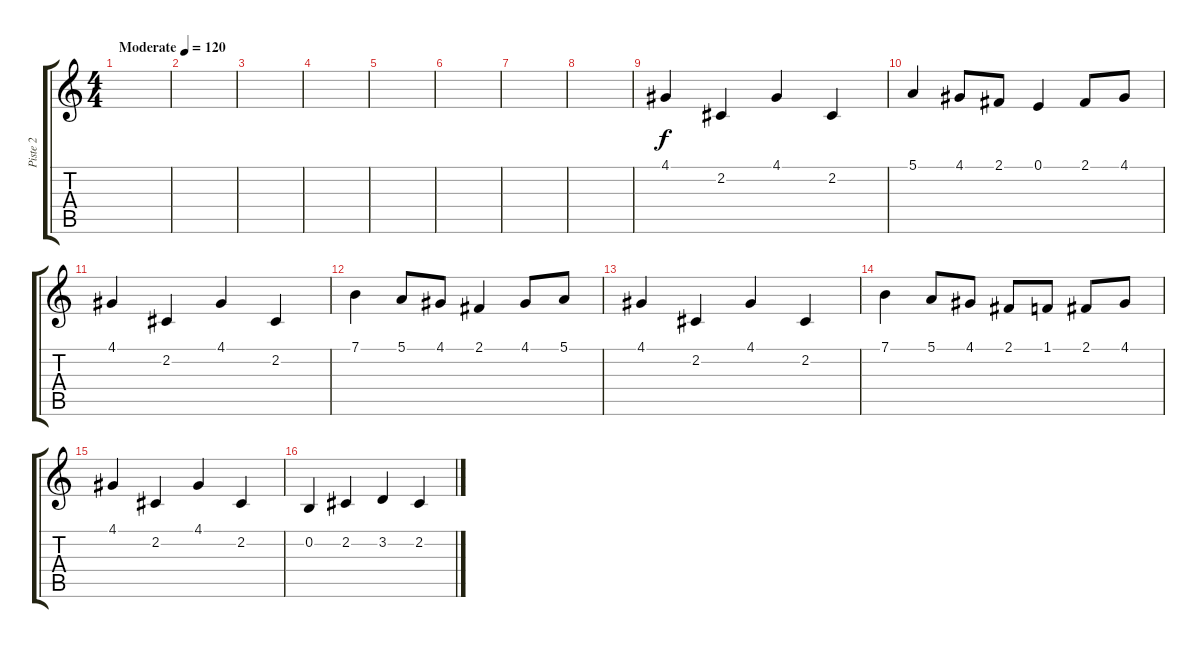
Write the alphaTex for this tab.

\track ("Piste 2" "Piste 2") {instrument pad1newage}
\staff {score tabs}
\tuning (E4 B3 G3 D3 A2 E2) {hide}
\ts (4 4)
\tempo (120 "Moderate")
\clef g2
\ks c
|
|
|
|
|
|
|
|
4.1.4 2.2.4 4.1.4 2.2.4 |
5.1.4 4.1.8 2.1.8 0.1.4 2.1.8 4.1.8 |
4.1.4 2.2.4 4.1.4 2.2.4 |
7.1.4 5.1.8 4.1.8 2.1.4 4.1.8 5.1.8 |
4.1.4 2.2.4 4.1.4 2.2.4 |
7.1.4 5.1.8 4.1.8 2.1.8 1.1.8 2.1.8 4.1.8 |
4.1.4 2.2.4 4.1.4 2.2.4 |
0.2.4 2.2.4 3.2.4 2.2.4
